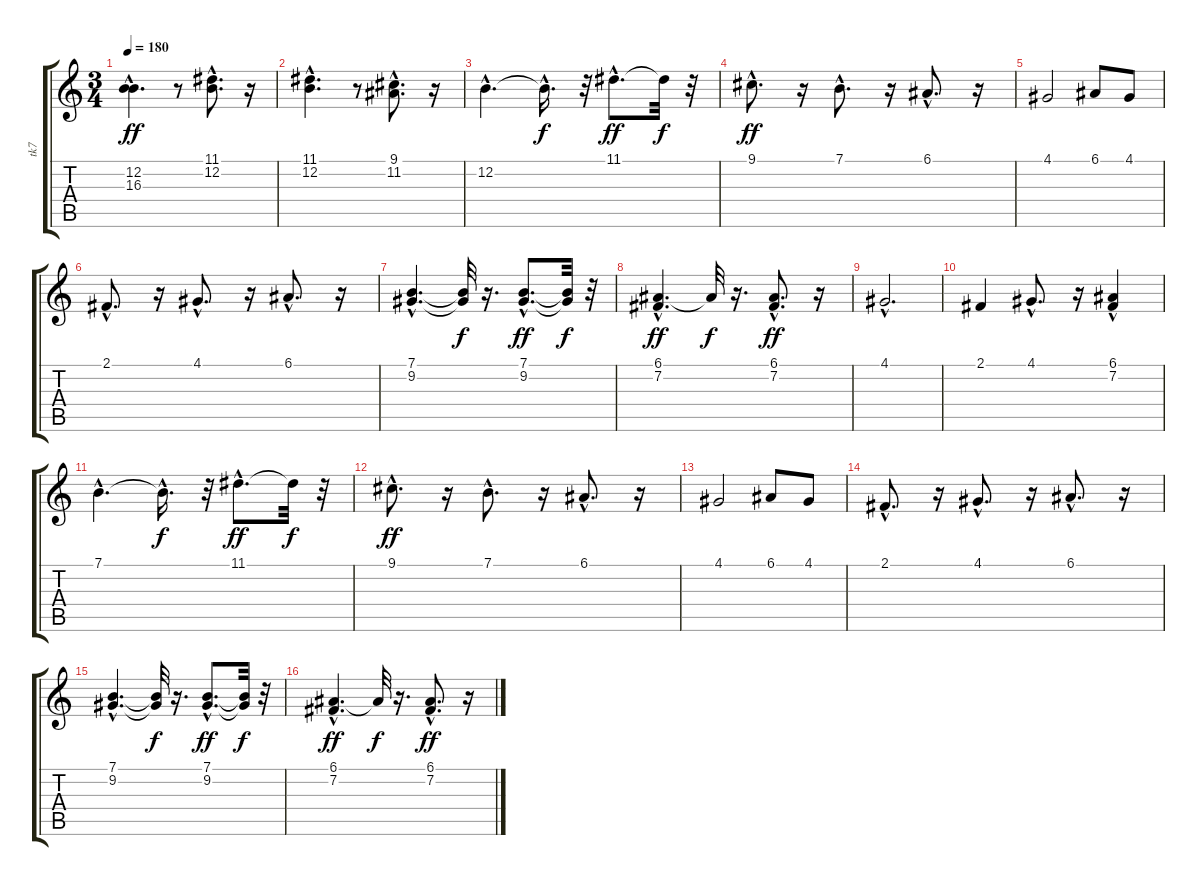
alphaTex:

\track ("tk7" "tk7") {instrument reedorgan}
\staff {score tabs}
\tuning (E4 B3 G3 D3 A2 E2) {hide}
\ts (3 4)
\tempo 180
\clef g2
\ks c
(12.2{hac} 16.3{hac}).4{d dy ff} r.8 (11.1{hac} 12.2{hac}).8{d} r.16 |
(11.1{hac} 12.2{hac}).4{d} r.8 (9.1{hac} 11.2{hac}).8{d} r.16 |
12.2{hac}.4{d} 12.2{hac t}.16{d dy f} r.32 11.1{hac}.8{d dy ff} 11.1{t}.32{dy f} r.32 |
9.1{hac}.8{d dy ff} r.16 7.1{hac}.8{d} r.16 6.1{hac}.8{d} r.16 |
4.1.2 6.1.8 4.1.8 |
2.1{hac}.8{d} r.16 4.1{hac}.8{d} r.16 6.1{hac}.8{d} r.16 |
(7.1{hac} 9.2{hac}).4{d} (7.1{t} 9.2{t}).32{dy f} r.16{d} (7.1{hac} 9.2{hac}).8{d dy ff} (7.1{t} 9.2{t}).32{dy f} r.32 |
(6.1{hac} 7.2{hac}).4{d dy ff} 6.1{t}.32{dy f} r.16{d} (6.1{hac} 7.2{hac}).8{d dy ff} r.16 |
4.1{hac}.2{d} |
2.1.4 4.1{hac}.8{d} r.16 (6.1 7.2{hac}).4 |
7.1{hac}.4{d} 7.1{hac t}.16{d dy f} r.32 11.1{hac}.8{d dy ff} 11.1{t}.32{dy f} r.32 |
9.1{hac}.8{d dy ff} r.16 7.1{hac}.8{d} r.16 6.1{hac}.8{d} r.16 |
4.1.2 6.1.8 4.1.8 |
2.1{hac}.8{d} r.16 4.1{hac}.8{d} r.16 6.1{hac}.8{d} r.16 |
(7.1{hac} 9.2{hac}).4{d} (7.1{t} 9.2{t}).32{dy f} r.16{d} (7.1{hac} 9.2{hac}).8{d dy ff} (7.1{t} 9.2{t}).32{dy f} r.32 |
(6.1{hac} 7.2{hac}).4{d dy ff} 6.1{t}.32{dy f} r.16{d} (6.1{hac} 7.2{hac}).8{d dy ff} r.16
